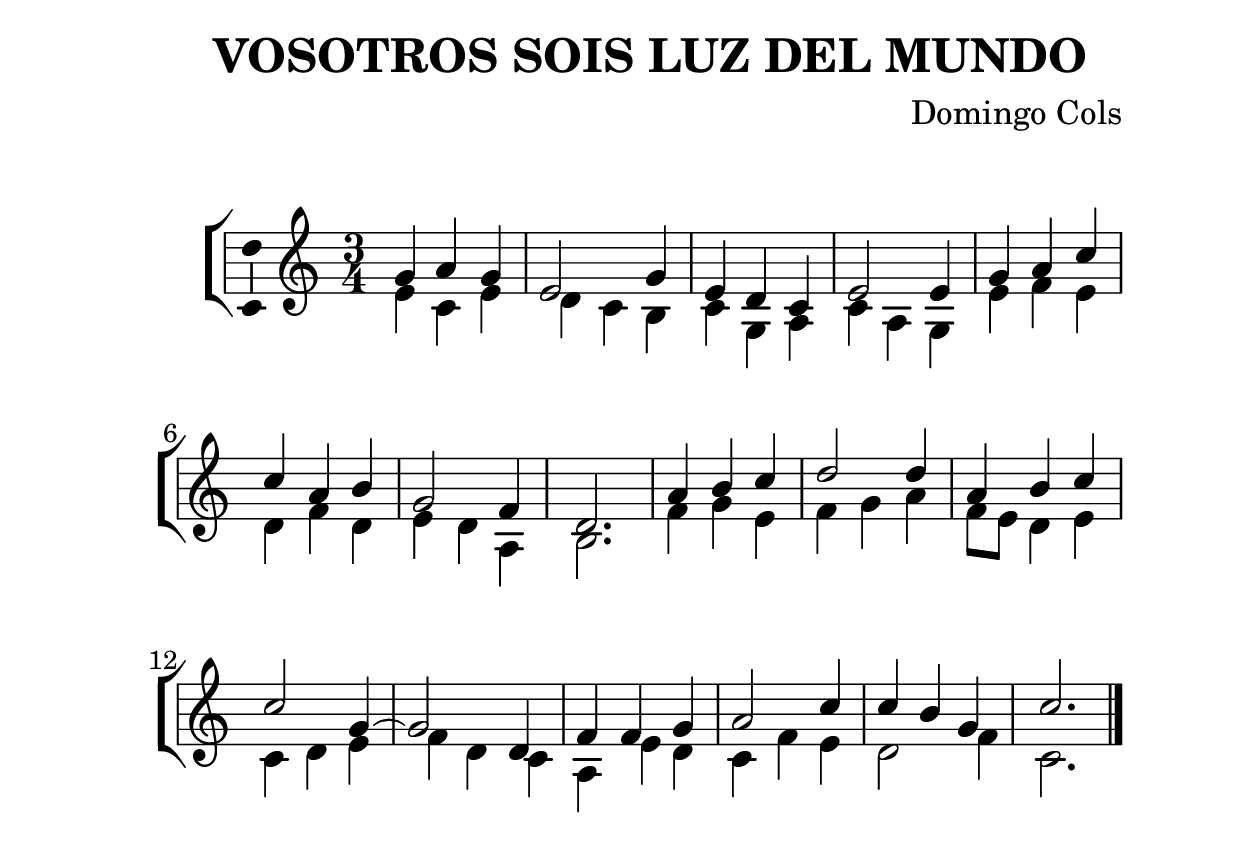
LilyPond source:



%versión de lilypond para la que se ha escrito esta partitura:
\version "2.16.0"

	%Tamaño papel
	#(set-default-paper-size "a4")
	%Tamaño partitura
	#(set-global-staff-size 29)
	%No responde al pulsar sobre una nota
	#(ly:set-option 'point-and-click #f)

%parámetros del encabezamiento:
\header {
	%title = "VOSOTROS SOIS LUZ DEL MUNDO"
	title = \markup{\fontsize #-1 "VOSOTROS SOIS LUZ DEL MUNDO"}
	subtitle = ""
	composer = "Domingo Cols"
	poet = ""
	meter = ""
	arranger = ""
%	tagline="Monasterio de la Madre de Dios. Buenafuente del Sistal."
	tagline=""
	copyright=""
	}

%parámetros asociados al papel:
\paper  {
	oddHeaderMarkup = \markup {\fill-line { \on-the-fly #not-first-page \fromproperty #'header:title \on-the-fly #not-first-page \fromproperty #'header:composer }}
	evenHeaderMarkup = \markup {\fill-line { \fromproperty #'header:composer \fromproperty #'header:title }}
	#(set-paper-size "a4")
	print-page-number = ##f
	first-page-number = 1
	print-first-page-number = ##f
%	head-separation = 3.0 \cm
	top-margin = 2.0 \cm
	bottom-margin = 0.0\cm
%%%	bottom-margin = -2.0\cm
	left-margin = 3.0 \cm
	line-width = 16.0 \cm
	indent = 8\mm
	interscoreline = 2.\mm
	between-system-space = 15\mm
%	para que las partituras no llenen la hoja:
	ragged-bottom = ##t
%	idem para la última hoja:
	ragged-last-bottom = ##f
%	para que las partituras llenen el ancho del papel:
	ragged-last = ##f
	after-title-space = 2.5 \cm
%page-count=1
%system-count=4

	%Flexible Vertical Spacing
%	markup-markup-spacing =
%	#'((basic-distance . 15) (minimum-distance . 15) (padding . 3))
	markup-system-spacing =
	#'((basic-distance . 15) (minimum-distance . 15) (padding . 3))
	system-system-spacing =
	#'((basic-distance . 15) (minimum-distance . 15) (padding . 3))
	score-system-spacing =
	#'((basic-distance . 15) (minimum-distance . 15) (padding . 5))
%	top-system-spacing = % header
%	#'((basic-distance . 8) (minimum-distance . 0) (padding . 0))
%	top-markup-spacing =
%	#'((basic-distance . 20) (minimum-distance . 20) (padding . 0))
	last-bottom-spacing = % footer
	#'((basic-distance . 5) (minimum-distance . 5) (padding . 0))
%	score-markup-spacing =
%	#'((basic-distance . 16) (minimum-distance . 13) (padding . 0))

	}


%parámetros que afectan a toda la partitura:
global =  {
	%clave de sol (G):
	\clef G
	%armadura:
%%%	\transpose a b
	\key c \major
	\tempo 4=80
	\set Score.tempoHideNote = ##t
	}


melodia =
%%%	\transpose a b
{
	\relative c'' {

\time 3/4

<<
{
\voiceOne
\stemUp

g4 a g
e2 g4
e4 d c
e2 e4
g4 a c
c4 a b
g2 f4
d2.
a'4 b c
d2 d4
a4 b c
c2 g4~
g2 d4
f4 f g
a2 c4
c4 b g
c2.

}
\new Voice {
\voiceTwo
\stemDown

e,4 c e
d4 c b
c4 g a
c4 a g
e'4 f e
d4 f d
e4 d a
b2.
f'4 g e
f4 g a
f8 e d4 e
c4 d e
f4 d c
a4 e' d
c4 f e
d2 f4
c2.

}
>>

\bar "|."
}
}


texto = \lyricmode {
\set stanza =#"1. " Vo -- so -- tros sois __ _ luz __ _ del mun -- do
y~ar -- dien -- te sal de la tie -- _ rra,
ciu -- dad es -- bel -- ta en __ _ el mon -- te, __
fer -- men -- to~en la ma -- sa nue -- _ _ va.
	}

textodos = \lyricmode {
\set stanza =#"2. " Vo -- so -- tros sois __ _ los __ _ sar -- mien -- tos
y yo la vid ver -- da -- de -- _ ra;
si~el Pa -- dre po -- da las __ _ _ ra -- mas, __
más fru -- to lle -- van las ce -- _ _ pas.
	}

textotres = \lyricmode {
\set stanza =#"3. " Vo -- so -- tros sois __ _ la~a -- _ bun -- dan -- cia
del rei -- no que ya~es -- tá cer -- _ ca;
los do -- ce mil se -- ña -- _ _ la -- dos __
que no cae -- rán en la sie -- _ _ ga.
	}

textocuatro = \lyricmode {
\set stanza =#"4. " ¡Di -- cho -- sos por -- que sois __ _ _ lim -- pios
y ri -- cos en la po -- bre -- _ za,
y~es vues -- tro~el rei -- no que __ _ _ só -- lo __
se ga -- na con la vio -- len -- _ _ cia!
	}


vozStaff = \context Voice = vozStaff
\with {\consists "Ambitus_engraver"}
<<
	\set Staff.instrumentName = ""
	\set Staff.shortInstrumentName = ""
	\set Staff.midiInstrument = #"acoustic grand"
	\set Staff.midiMinimumVolume = #0.7
	\set Staff.midiMaximumVolume = #0.9
	\global
	\melodia
	>>


textoStaff = \context Lyrics = textoStaff <<
%	\set vocalName =#"1. "
	\set shortVocalName =#"1. "
	\lyricsto vozStaff \texto
	>>

textodosStaff = \context Lyrics = textodosStaff <<
%	\set vocalName =#"2. "
	\set shortVocalName =#"2. "
	\lyricsto vozStaff \textodos
	>>

textotresStaff = \context Lyrics = textotresStaff <<
%	\set vocalName =#"3. "
	\set shortVocalName =#"3. "
	\lyricsto vozStaff \textotres
	>>

textocuatroStaff = \context Lyrics = textocuatroStaff <<
%	\set vocalName =#"4. "
	\set shortVocalName =#"4. "
	\lyricsto vozStaff \textocuatro
	>>


\book {
	\score {
		\context ChoirStaff {
			\override StaffGroup.SystemStartBracket #'collapse-height = #1
			\override Score.SystemStartBar #'collapse-height = #1
			<<
			\vozStaff
			\textoStaff
			\textodosStaff
			\textotresStaff
			\textocuatroStaff
			>>
		}
		\layout {
	    		\context {
				\Lyrics
				%\override LyricText #'font-size = #2
				}
	   		\context {
				\Score
				%\override StaffSymbol #'staff-space = #(magstep +3)
%%%				\override InstrumentName #'X-offset = #1.5
				\override InstrumentName #'X-offset = #0.5
				\override InstrumentName #'font-series = #'bold
				}
%%%			\context {
%%%				\Staff
%%%				\remove "Time_signature_engraver"
%%%				\override BarLine #'transparent = ##t
%%%				}
			}
		}
	\score {
		\context ChoirStaff {
			\override StaffGroup.SystemStartBracket #'collapse-height = #1
			\override Score.SystemStartBar #'collapse-height = #1
			<<
			\vozStaff
			>>
		}
		\midi {
	  		\context {
	  			\Score
				tempoWholesPerMinute = #(ly:make-moment 70 4)
				}
			}
		}
}


